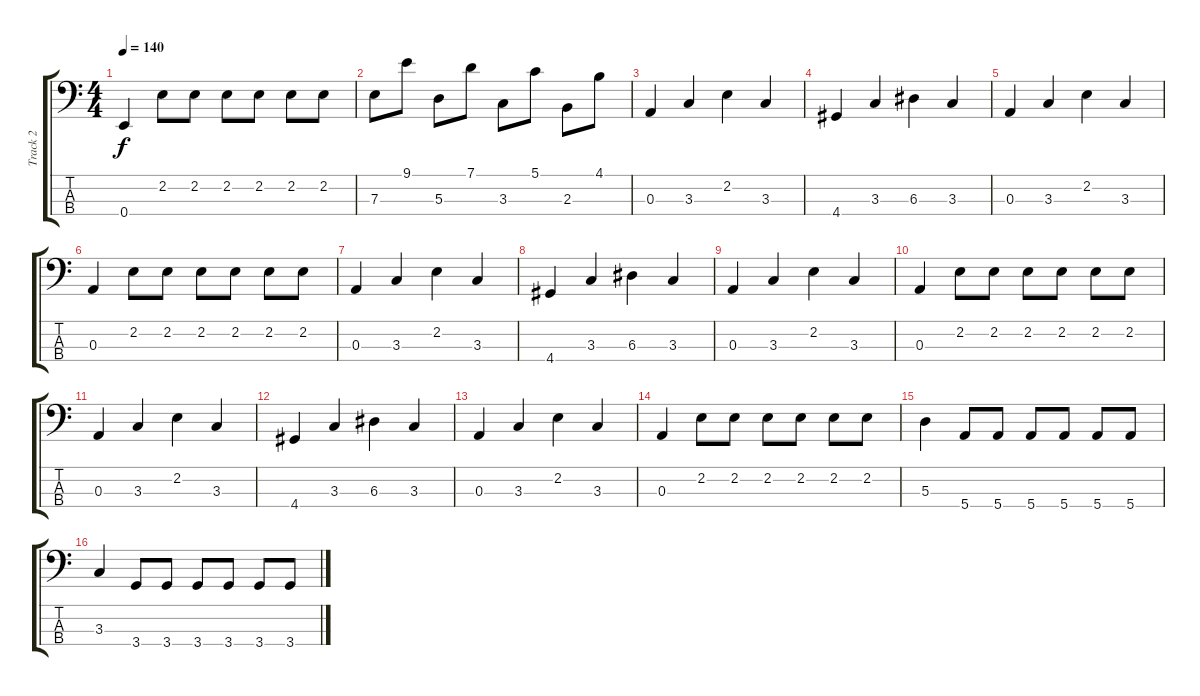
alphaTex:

\track ("Track 2" "Track 2") {instrument electricbassfinger}
\staff {score tabs}
\tuning (G2 D2 A1 E1) {hide}
\ts (4 4)
\tempo 140
\clef f4
\ks c
0.4.4{dy f} 2.2.8 2.2.8 2.2.8 2.2.8 2.2.8 2.2.8 |
7.3.8 9.1.8 5.3.8 7.1.8 3.3.8 5.1.8 2.3.8 4.1.8 |
0.3.4 3.3.4 2.2.4 3.3.4 |
4.4.4 3.3.4 6.3.4 3.3.4 |
0.3.4 3.3.4 2.2.4 3.3.4 |
0.3.4 2.2.8 2.2.8 2.2.8 2.2.8 2.2.8 2.2.8 |
0.3.4 3.3.4 2.2.4 3.3.4 |
4.4.4 3.3.4 6.3.4 3.3.4 |
0.3.4 3.3.4 2.2.4 3.3.4 |
0.3.4 2.2.8 2.2.8 2.2.8 2.2.8 2.2.8 2.2.8 |
0.3.4 3.3.4 2.2.4 3.3.4 |
4.4.4 3.3.4 6.3.4 3.3.4 |
0.3.4 3.3.4 2.2.4 3.3.4 |
0.3.4 2.2.8 2.2.8 2.2.8 2.2.8 2.2.8 2.2.8 |
5.3.4 5.4.8 5.4.8 5.4.8 5.4.8 5.4.8 5.4.8 |
3.3.4 3.4.8 3.4.8 3.4.8 3.4.8 3.4.8 3.4.8
